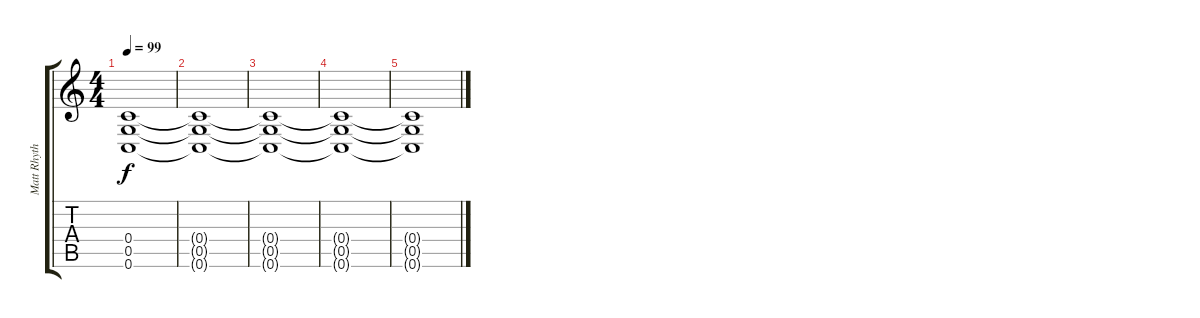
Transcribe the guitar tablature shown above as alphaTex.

\track ("Matt Rhythm" "Matt Rhyth") {instrument distortionguitar}
\staff {score tabs}
\tuning (D4 A3 F3 C3 G2 C2) {hide}
\ts (4 4)
\tempo 99
\clef g2
\ks c
(0.4{t} 0.5{t} 0.6{t}).1{dy f} |
(0.4{t} 0.5{t} 0.6{t}).1 |
(0.4{t} 0.5{t} 0.6{t}).1 |
(0.4{t} 0.5{t} 0.6{t}).1 |
(0.4{t} 0.5{t} 0.6{t}).1
